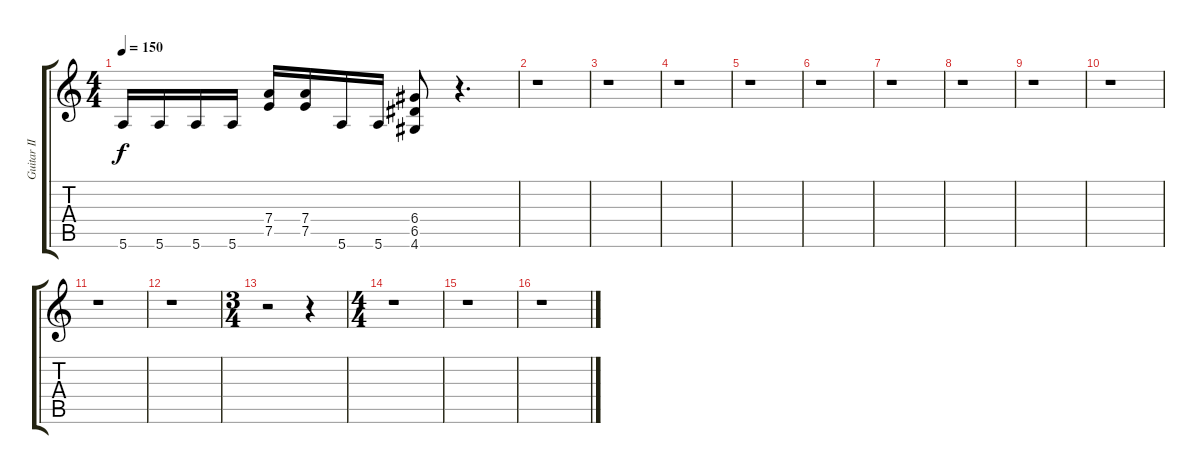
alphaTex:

\track ("Guitar II" "Guitar II") {instrument distortionguitar}
\staff {score tabs}
\tuning (E4 B3 G3 D3 A2 E2) {hide}
\ts (4 4)
\tempo 150
\clef g2
\ks c
5.6.16{dy f} 5.6.16 5.6.16 5.6.16 (7.4 7.5).16 (7.4 7.5).16 5.6.16 5.6.16 (6.4 6.5 4.6).8 r.4{d} |
r.1 |
r.1 |
r.1 |
r.1 |
r.1 |
r.1 |
r.1 |
r.1 |
r.1 |
r.1 |
r.1 |
\ts (3 4)
r.2 r.4 |
\ts (4 4)
r.1 |
r.1 |
r.1
